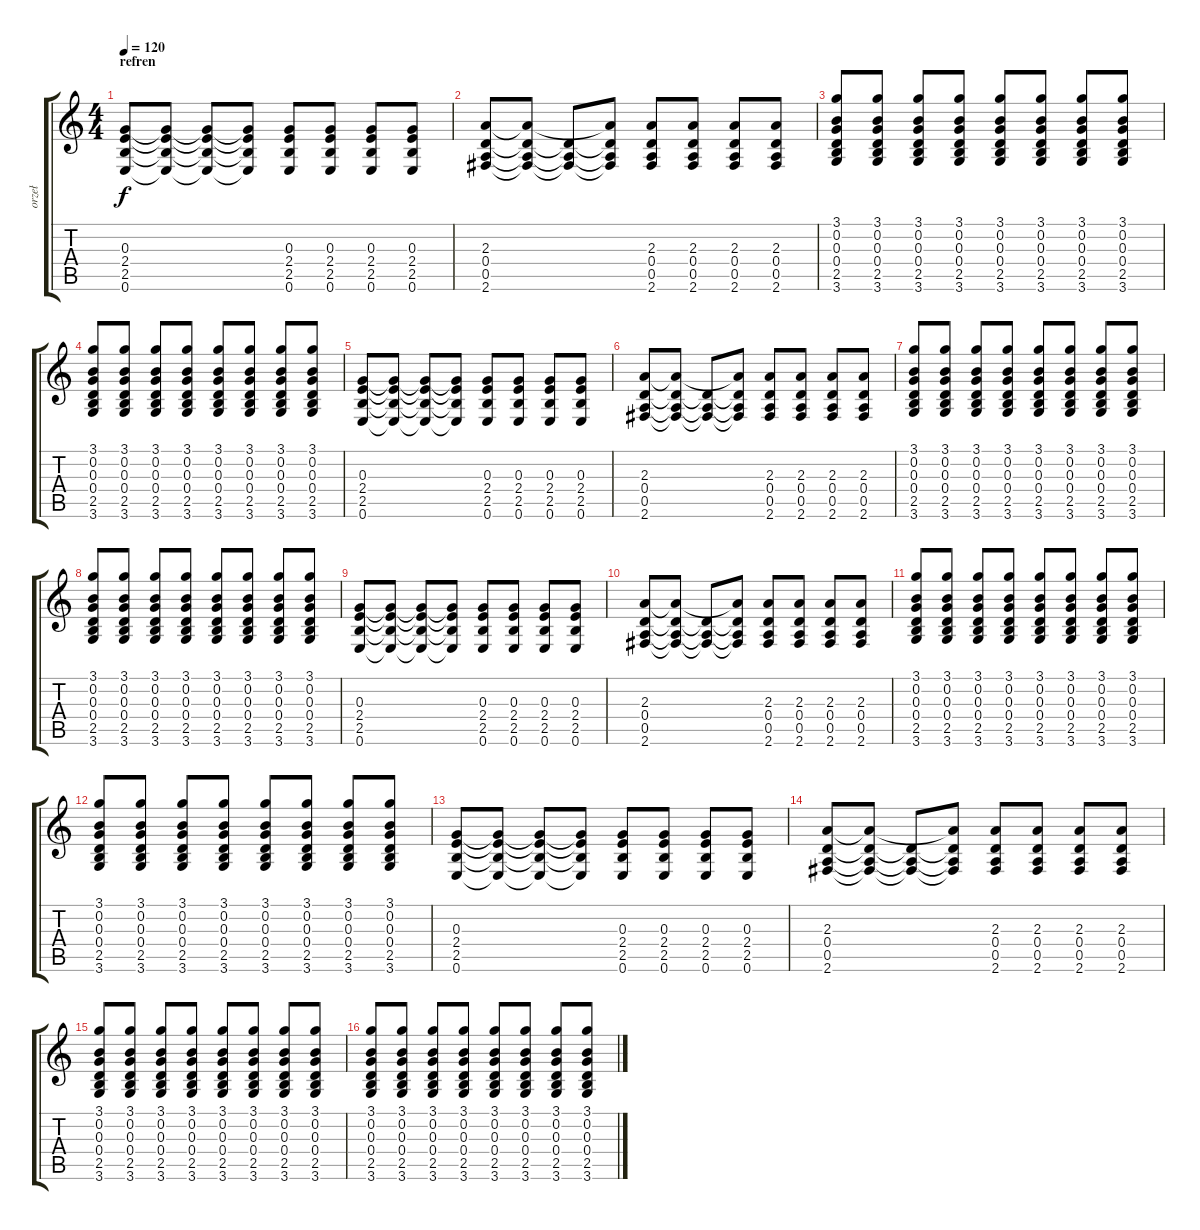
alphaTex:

\track ("orzeł" "orzeł") {instrument electricguitarclean}
\staff {score tabs}
\tuning (E4 B3 G3 D3 A2 E2) {hide}
\ts (4 4)
\section ("" "refren")
\tempo 120
\clef g2
\ks c
(0.3 2.4 2.5 0.6).8{dy f} (0.3{t} 2.4{t} 2.5{t} 0.6{t}).8 (0.3{t} 2.4{t} 2.5{t} 0.6{t}).8 (0.3{t} 2.4{t} 2.5{t} 0.6{t}).8 (0.3 2.4 2.5 0.6).8 (0.3 2.4 2.5 0.6).8 (0.3 2.4 2.5 0.6).8 (0.3 2.4 2.5 0.6).8 |
(2.3 0.4 0.5 2.6).8 (2.3{t} 0.4{t} 0.5{t} 2.6{t}).8 (0.4{t} 0.5{t} 2.6{t}).8 (2.3{t} 0.4{t} 0.5{t} 2.6{t}).8 (2.3 0.4 0.5 2.6).8 (2.3 0.4 0.5 2.6).8 (2.3 0.4 0.5 2.6).8 (2.3 0.4 0.5 2.6).8 |
(3.1 0.2 0.3 0.4 2.5 3.6).8 (3.1 0.2 0.3 0.4 2.5 3.6).8 (3.1 0.2 0.3 0.4 2.5 3.6).8 (3.1 0.2 0.3 0.4 2.5 3.6).8 (3.1 0.2 0.3 0.4 2.5 3.6).8 (3.1 0.2 0.3 0.4 2.5 3.6).8 (3.1 0.2 0.3 0.4 2.5 3.6).8 (3.1 0.2 0.3 0.4 2.5 3.6).8 |
(3.1 0.2 0.3 0.4 2.5 3.6).8 (3.1 0.2 0.3 0.4 2.5 3.6).8 (3.1 0.2 0.3 0.4 2.5 3.6).8 (3.1 0.2 0.3 0.4 2.5 3.6).8 (3.1 0.2 0.3 0.4 2.5 3.6).8 (3.1 0.2 0.3 0.4 2.5 3.6).8 (3.1 0.2 0.3 0.4 2.5 3.6).8 (3.1 0.2 0.3 0.4 2.5 3.6).8 |
(0.3 2.4 2.5 0.6).8 (0.3{t} 2.4{t} 2.5{t} 0.6{t}).8 (0.3{t} 2.4{t} 2.5{t} 0.6{t}).8 (0.3{t} 2.4{t} 2.5{t} 0.6{t}).8 (0.3 2.4 2.5 0.6).8 (0.3 2.4 2.5 0.6).8 (0.3 2.4 2.5 0.6).8 (0.3 2.4 2.5 0.6).8 |
(2.3 0.4 0.5 2.6).8 (2.3{t} 0.4{t} 0.5{t} 2.6{t}).8 (0.4{t} 0.5{t} 2.6{t}).8 (2.3{t} 0.4{t} 0.5{t} 2.6{t}).8 (2.3 0.4 0.5 2.6).8 (2.3 0.4 0.5 2.6).8 (2.3 0.4 0.5 2.6).8 (2.3 0.4 0.5 2.6).8 |
(3.1 0.2 0.3 0.4 2.5 3.6).8 (3.1 0.2 0.3 0.4 2.5 3.6).8 (3.1 0.2 0.3 0.4 2.5 3.6).8 (3.1 0.2 0.3 0.4 2.5 3.6).8 (3.1 0.2 0.3 0.4 2.5 3.6).8 (3.1 0.2 0.3 0.4 2.5 3.6).8 (3.1 0.2 0.3 0.4 2.5 3.6).8 (3.1 0.2 0.3 0.4 2.5 3.6).8 |
(3.1 0.2 0.3 0.4 2.5 3.6).8 (3.1 0.2 0.3 0.4 2.5 3.6).8 (3.1 0.2 0.3 0.4 2.5 3.6).8 (3.1 0.2 0.3 0.4 2.5 3.6).8 (3.1 0.2 0.3 0.4 2.5 3.6).8 (3.1 0.2 0.3 0.4 2.5 3.6).8 (3.1 0.2 0.3 0.4 2.5 3.6).8 (3.1 0.2 0.3 0.4 2.5 3.6).8 |
(0.3 2.4 2.5 0.6).8 (0.3{t} 2.4{t} 2.5{t} 0.6{t}).8 (0.3{t} 2.4{t} 2.5{t} 0.6{t}).8 (0.3{t} 2.4{t} 2.5{t} 0.6{t}).8 (0.3 2.4 2.5 0.6).8 (0.3 2.4 2.5 0.6).8 (0.3 2.4 2.5 0.6).8 (0.3 2.4 2.5 0.6).8 |
(2.3 0.4 0.5 2.6).8 (2.3{t} 0.4{t} 0.5{t} 2.6{t}).8 (0.4{t} 0.5{t} 2.6{t}).8 (2.3{t} 0.4{t} 0.5{t} 2.6{t}).8 (2.3 0.4 0.5 2.6).8 (2.3 0.4 0.5 2.6).8 (2.3 0.4 0.5 2.6).8 (2.3 0.4 0.5 2.6).8 |
(3.1 0.2 0.3 0.4 2.5 3.6).8 (3.1 0.2 0.3 0.4 2.5 3.6).8 (3.1 0.2 0.3 0.4 2.5 3.6).8 (3.1 0.2 0.3 0.4 2.5 3.6).8 (3.1 0.2 0.3 0.4 2.5 3.6).8 (3.1 0.2 0.3 0.4 2.5 3.6).8 (3.1 0.2 0.3 0.4 2.5 3.6).8 (3.1 0.2 0.3 0.4 2.5 3.6).8 |
(3.1 0.2 0.3 0.4 2.5 3.6).8 (3.1 0.2 0.3 0.4 2.5 3.6).8 (3.1 0.2 0.3 0.4 2.5 3.6).8 (3.1 0.2 0.3 0.4 2.5 3.6).8 (3.1 0.2 0.3 0.4 2.5 3.6).8 (3.1 0.2 0.3 0.4 2.5 3.6).8 (3.1 0.2 0.3 0.4 2.5 3.6).8 (3.1 0.2 0.3 0.4 2.5 3.6).8 |
(0.3 2.4 2.5 0.6).8 (0.3{t} 2.4{t} 2.5{t} 0.6{t}).8 (0.3{t} 2.4{t} 2.5{t} 0.6{t}).8 (0.3{t} 2.4{t} 2.5{t} 0.6{t}).8 (0.3 2.4 2.5 0.6).8 (0.3 2.4 2.5 0.6).8 (0.3 2.4 2.5 0.6).8 (0.3 2.4 2.5 0.6).8 |
(2.3 0.4 0.5 2.6).8 (2.3{t} 0.4{t} 0.5{t} 2.6{t}).8 (0.4{t} 0.5{t} 2.6{t}).8 (2.3{t} 0.4{t} 0.5{t} 2.6{t}).8 (2.3 0.4 0.5 2.6).8 (2.3 0.4 0.5 2.6).8 (2.3 0.4 0.5 2.6).8 (2.3 0.4 0.5 2.6).8 |
(3.1 0.2 0.3 0.4 2.5 3.6).8 (3.1 0.2 0.3 0.4 2.5 3.6).8 (3.1 0.2 0.3 0.4 2.5 3.6).8 (3.1 0.2 0.3 0.4 2.5 3.6).8 (3.1 0.2 0.3 0.4 2.5 3.6).8 (3.1 0.2 0.3 0.4 2.5 3.6).8 (3.1 0.2 0.3 0.4 2.5 3.6).8 (3.1 0.2 0.3 0.4 2.5 3.6).8 |
(3.1 0.2 0.3 0.4 2.5 3.6).8 (3.1 0.2 0.3 0.4 2.5 3.6).8 (3.1 0.2 0.3 0.4 2.5 3.6).8 (3.1 0.2 0.3 0.4 2.5 3.6).8 (3.1 0.2 0.3 0.4 2.5 3.6).8 (3.1 0.2 0.3 0.4 2.5 3.6).8 (3.1 0.2 0.3 0.4 2.5 3.6).8 (3.1 0.2 0.3 0.4 2.5 3.6).8
